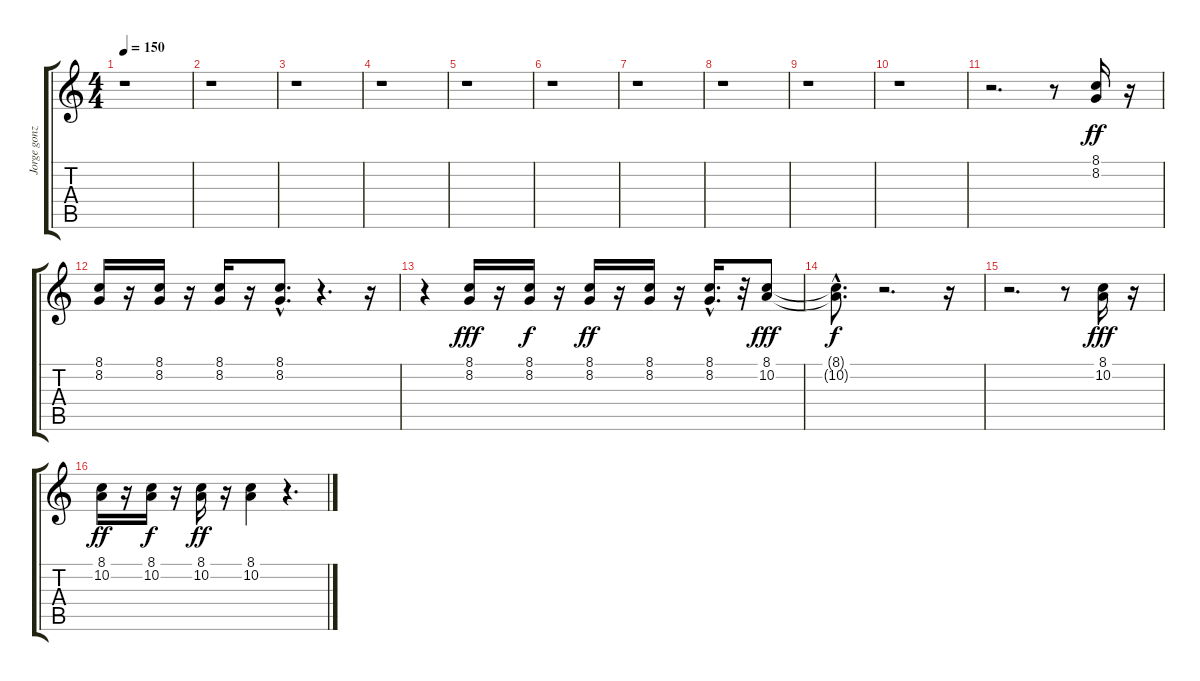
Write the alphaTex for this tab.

\track ("Jorge gonzalez - Voz" "Jorge gonz") {instrument fx4atmosphere}
\staff {score tabs}
\tuning (E4 B3 G3 D3 A2 E2) {hide}
\ts (4 4)
\tempo 150
\clef g2
\ks c
r.1{dy f} |
r.1 |
r.1 |
r.1 |
r.1 |
r.1 |
r.1 |
r.1 |
r.1 |
r.1 |
r.2{d} r.8 (8.1 8.2).16{dy ff} r.16 |
(8.1 8.2).16 r.16 (8.1 8.2).16 r.16 (8.1 8.2).16 r.16 (8.1{hac} 8.2{hac}).8{d} r.4{d} r.16 |
r.4 (8.1 8.2).16{dy fff} r.16 (8.1 8.2).16{dy f} r.16 (8.1 8.2).16{dy ff} r.16 (8.1 8.2).16 r.16 (8.1 8.2{hac}).16{d} r.32 (8.1 10.2).8{dy fff} |
(8.1{hac t} 10.2{hac t}).8{d dy f} r.2{d} r.16 |
r.2{d} r.8 (8.1 10.2).16{dy fff} r.16 |
(8.1 10.2).16{dy ff} r.16 (8.1 10.2).16{dy f} r.16 (8.1 10.2).16{dy ff} r.16 (8.1 10.2).4 r.4{d}
